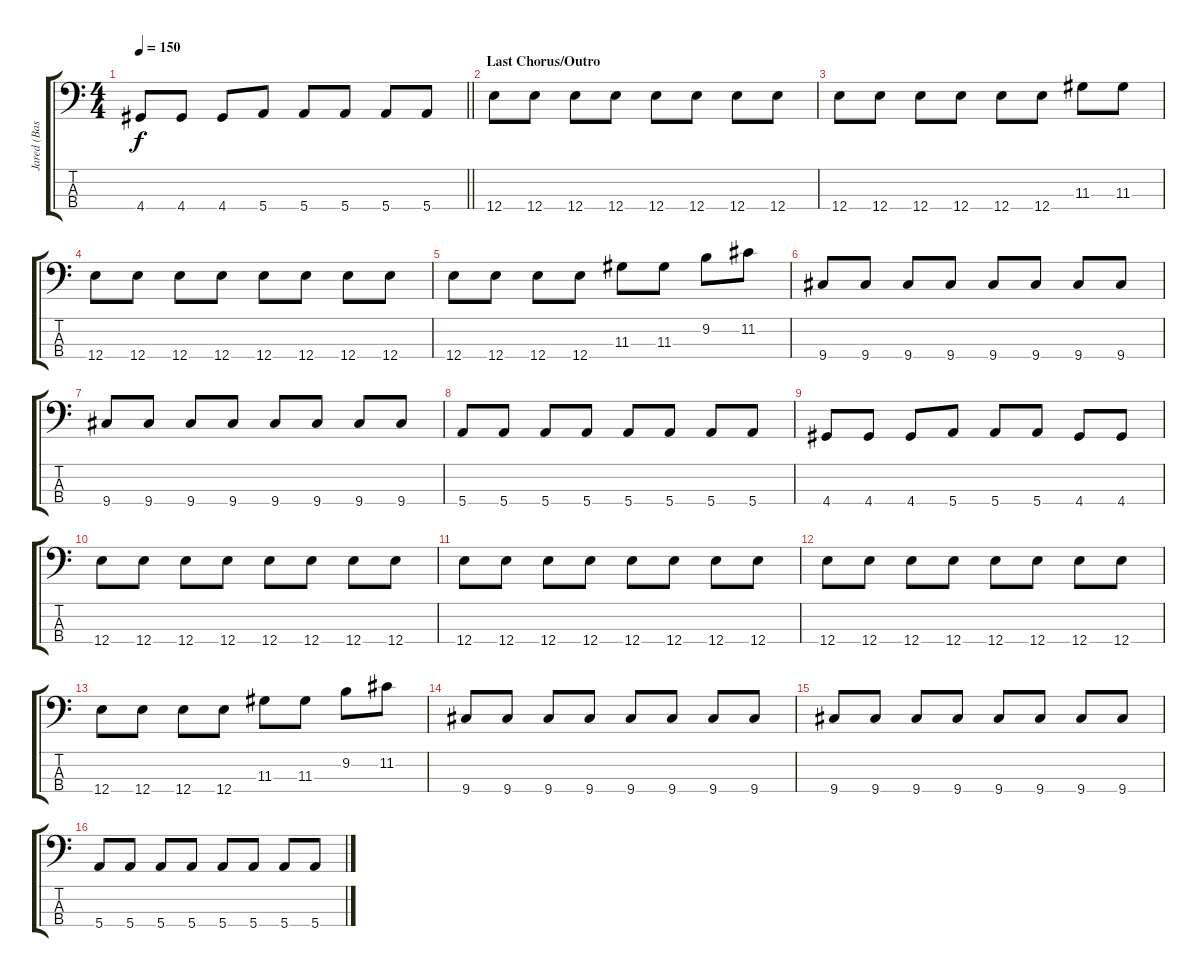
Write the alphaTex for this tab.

\track ("Jared (Bass)" "Jared (Bas") {instrument electricbasspick}
\staff {score tabs}
\tuning (G2 D2 A1 E1) {hide}
\ts (4 4)
\tempo 150
\clef f4
\barLineRight lightlight
\ks c
4.4.8{dy f} 4.4.8 4.4.8 5.4.8 5.4.8 5.4.8 5.4.8 5.4.8 |
\section ("" "Last Chorus/Outro")
12.4.8 12.4.8 12.4.8 12.4.8 12.4.8 12.4.8 12.4.8 12.4.8 |
12.4.8 12.4.8 12.4.8 12.4.8 12.4.8 12.4.8 11.3.8 11.3.8 |
12.4.8 12.4.8 12.4.8 12.4.8 12.4.8 12.4.8 12.4.8 12.4.8 |
12.4.8 12.4.8 12.4.8 12.4.8 11.3.8 11.3.8 9.2.8 11.2.8 |
9.4.8 9.4.8 9.4.8 9.4.8 9.4.8 9.4.8 9.4.8 9.4.8 |
9.4.8 9.4.8 9.4.8 9.4.8 9.4.8 9.4.8 9.4.8 9.4.8 |
5.4.8 5.4.8 5.4.8 5.4.8 5.4.8 5.4.8 5.4.8 5.4.8 |
4.4.8 4.4.8 4.4.8 5.4.8 5.4.8 5.4.8 4.4.8 4.4.8 |
12.4.8 12.4.8 12.4.8 12.4.8 12.4.8 12.4.8 12.4.8 12.4.8 |
12.4.8 12.4.8 12.4.8 12.4.8 12.4.8 12.4.8 12.4.8 12.4.8 |
12.4.8 12.4.8 12.4.8 12.4.8 12.4.8 12.4.8 12.4.8 12.4.8 |
12.4.8 12.4.8 12.4.8 12.4.8 11.3.8 11.3.8 9.2.8 11.2.8 |
9.4.8 9.4.8 9.4.8 9.4.8 9.4.8 9.4.8 9.4.8 9.4.8 |
9.4.8 9.4.8 9.4.8 9.4.8 9.4.8 9.4.8 9.4.8 9.4.8 |
5.4.8 5.4.8 5.4.8 5.4.8 5.4.8 5.4.8 5.4.8 5.4.8
